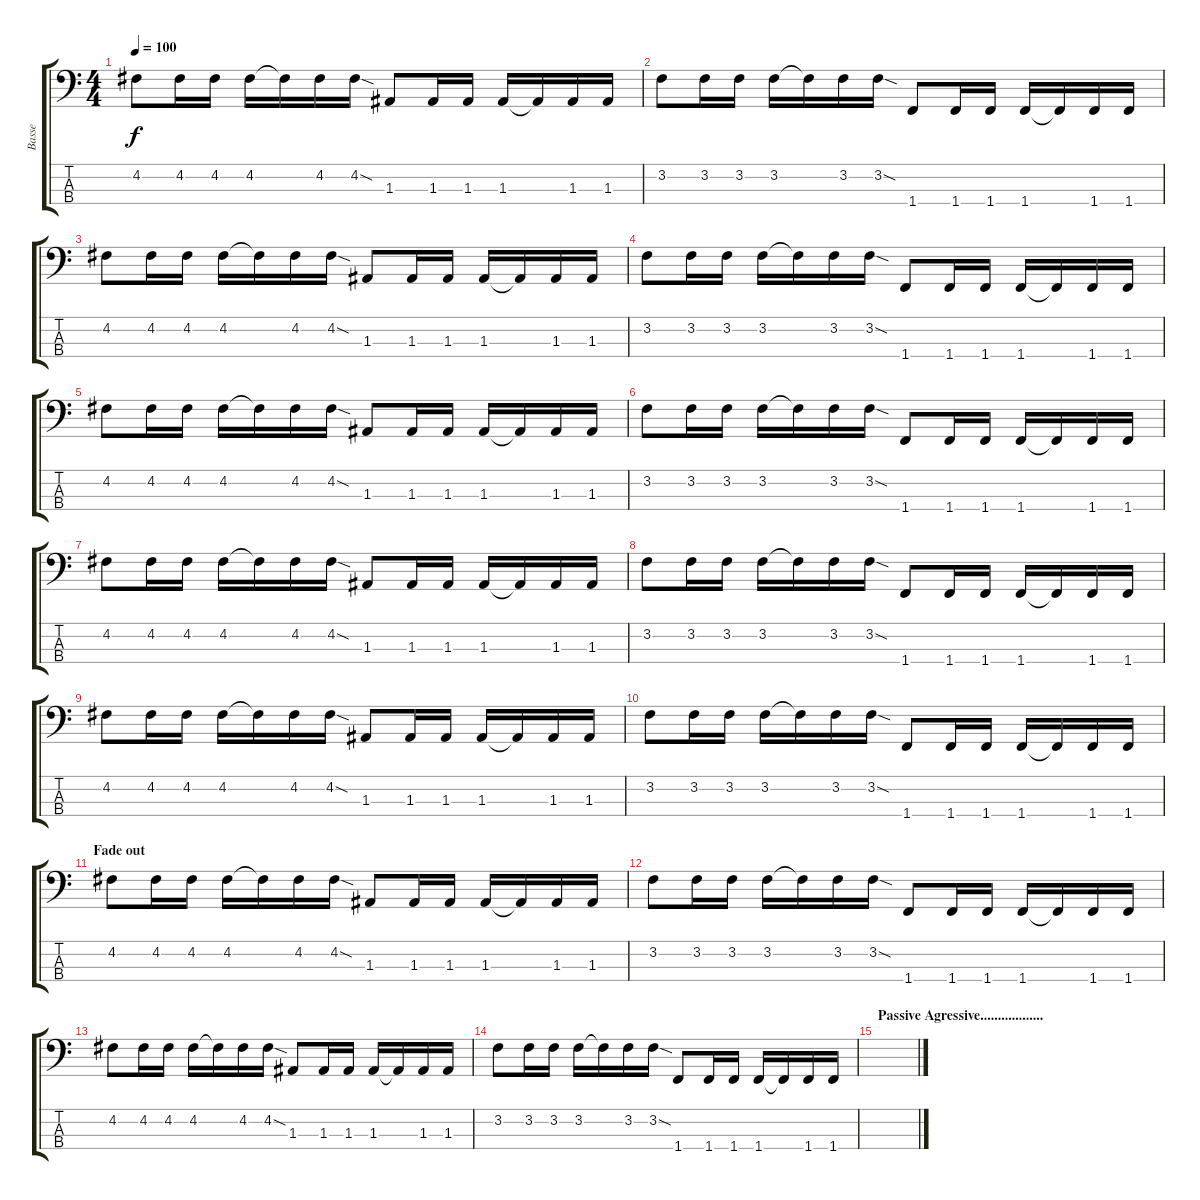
\track ("Basse" "Basse") {instrument electricbassfinger}
\staff {score tabs}
\tuning (G2 D2 A1 E1) {hide}
\ts (4 4)
\tempo 100
\clef f4
\ks c
4.2.8{dy f} 4.2.16 4.2.16 4.2.16 4.2{t}.16 4.2.16 4.2{sod}.16 1.3.8 1.3.16 1.3.16 1.3.16 1.3{t}.16 1.3.16 1.3.16 |
3.2.8 3.2.16 3.2.16 3.2.16 3.2{t}.16 3.2.16 3.2{sod}.16 1.4.8 1.4.16 1.4.16 1.4.16 1.4{t}.16 1.4.16 1.4.16 |
4.2.8 4.2.16 4.2.16 4.2.16 4.2{t}.16 4.2.16 4.2{sod}.16 1.3.8 1.3.16 1.3.16 1.3.16 1.3{t}.16 1.3.16 1.3.16 |
3.2.8 3.2.16 3.2.16 3.2.16 3.2{t}.16 3.2.16 3.2{sod}.16 1.4.8 1.4.16 1.4.16 1.4.16 1.4{t}.16 1.4.16 1.4.16 |
4.2.8 4.2.16 4.2.16 4.2.16 4.2{t}.16 4.2.16 4.2{sod}.16 1.3.8 1.3.16 1.3.16 1.3.16 1.3{t}.16 1.3.16 1.3.16 |
3.2.8 3.2.16 3.2.16 3.2.16 3.2{t}.16 3.2.16 3.2{sod}.16 1.4.8 1.4.16 1.4.16 1.4.16 1.4{t}.16 1.4.16 1.4.16 |
4.2.8 4.2.16 4.2.16 4.2.16 4.2{t}.16 4.2.16 4.2{sod}.16 1.3.8 1.3.16 1.3.16 1.3.16 1.3{t}.16 1.3.16 1.3.16 |
3.2.8 3.2.16 3.2.16 3.2.16 3.2{t}.16 3.2.16 3.2{sod}.16 1.4.8 1.4.16 1.4.16 1.4.16 1.4{t}.16 1.4.16 1.4.16 |
4.2.8 4.2.16 4.2.16 4.2.16 4.2{t}.16 4.2.16 4.2{sod}.16 1.3.8 1.3.16 1.3.16 1.3.16 1.3{t}.16 1.3.16 1.3.16 |
3.2.8 3.2.16 3.2.16 3.2.16 3.2{t}.16 3.2.16 3.2{sod}.16 1.4.8 1.4.16 1.4.16 1.4.16 1.4{t}.16 1.4.16 1.4.16 |
\section ("" "Fade out")
4.2.8 4.2.16 4.2.16 4.2.16 4.2{t}.16 4.2.16 4.2{sod}.16 1.3.8 1.3.16 1.3.16 1.3.16 1.3{t}.16 1.3.16 1.3.16 |
3.2.8 3.2.16 3.2.16 3.2.16 3.2{t}.16 3.2.16 3.2{sod}.16 1.4.8 1.4.16 1.4.16 1.4.16 1.4{t}.16 1.4.16 1.4.16 |
4.2.8 4.2.16 4.2.16 4.2.16 4.2{t}.16 4.2.16 4.2{sod}.16 1.3.8 1.3.16 1.3.16 1.3.16 1.3{t}.16 1.3.16 1.3.16 |
3.2.8 3.2.16 3.2.16 3.2.16 3.2{t}.16 3.2.16 3.2{sod}.16 1.4.8 1.4.16 1.4.16 1.4.16 1.4{t}.16 1.4.16 1.4.16 |
\section ("" "Passive Agressive..................")
